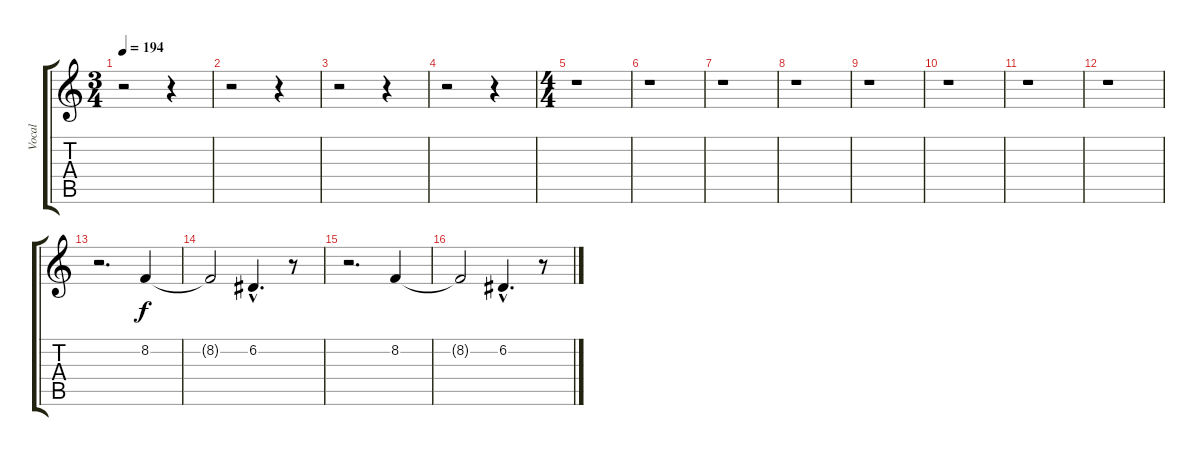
\track ("Vocal" "Vocal") {instrument stringensemble1}
\staff {score tabs}
\tuning (D4 A3 F3 C3 G2 C2) {hide}
\ts (3 4)
\tempo 194
\clef g2
\ks c
r.2{dy f} r.4 |
r.2 r.4 |
r.2 r.4 |
r.2 r.4 |
\ts (4 4)
r.1 |
r.1 |
r.1 |
r.1 |
r.1 |
r.1 |
r.1 |
r.1 |
r.2{d} 8.2.4 |
8.2{t}.2 6.2{hac}.4{d} r.8 |
r.2{d} 8.2.4 |
8.2{t}.2 6.2{hac}.4{d} r.8
